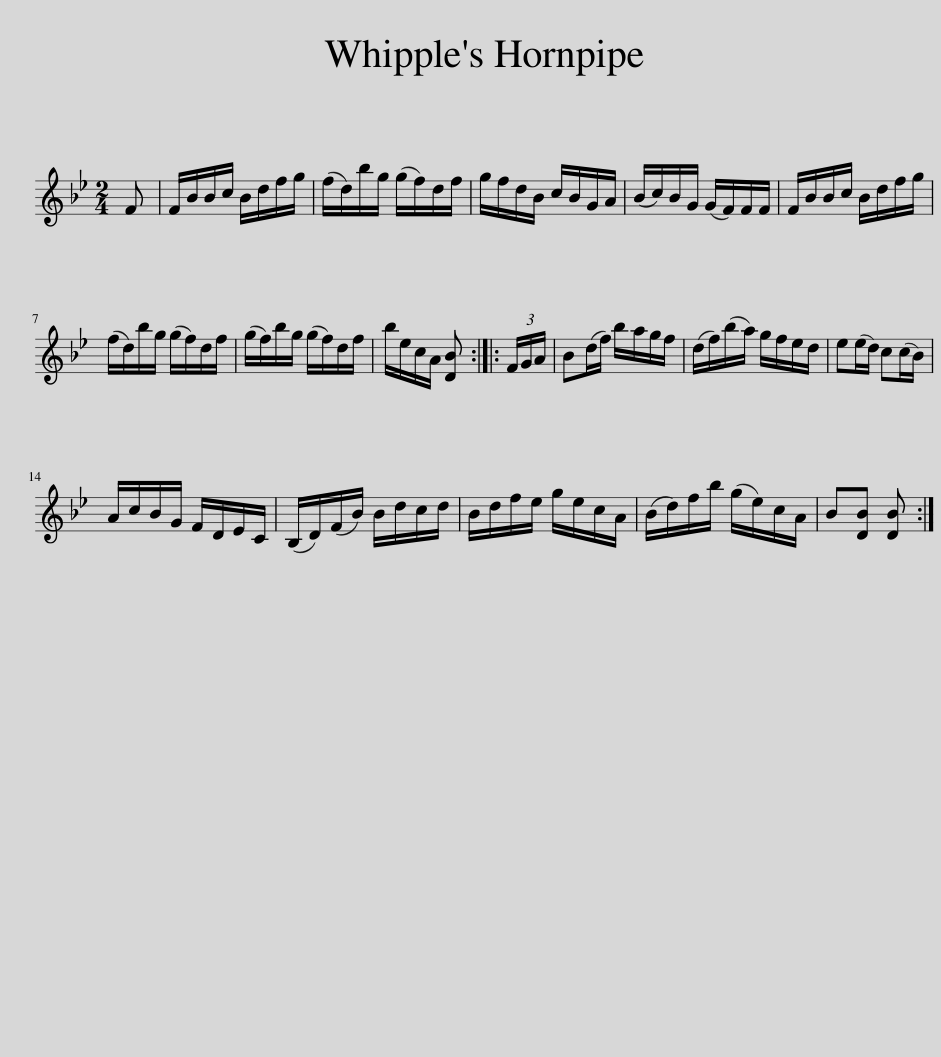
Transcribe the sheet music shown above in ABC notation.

X:1
L:1/8
M:2/4
I:linebreak $
K:Bb
V:1 treble
V:1
 F | F/B/B/c/ B/d/f/g/ | (f/d/)b/g/ (g/f/)d/f/ | g/f/d/B/ c/B/G/A/ | (B/c/)B/G/ (G/F/)F/F/ | %5
 F/B/B/c/ B/d/f/g/ |$ (f/d/)b/g/ (g/f/)d/f/ | (g/f/)b/g/ (g/f/)d/f/ | b/e/c/A/ [DB] :: (3F/G/A/ | %10
 B(d/f/) b/a/g/f/ | (d/f/)(b/a/) g/f/e/d/ | e(e/d/) c(c/B/) |$ A/c/B/G/ F/D/E/C/ | (B,/D/)(F/B/) B/d/c/d/ | %15
 B/d/f/e/ g/e/c/A/ | (B/d/)f/b/ (g/e/)c/A/ | B[DB] [DB] :| %18
